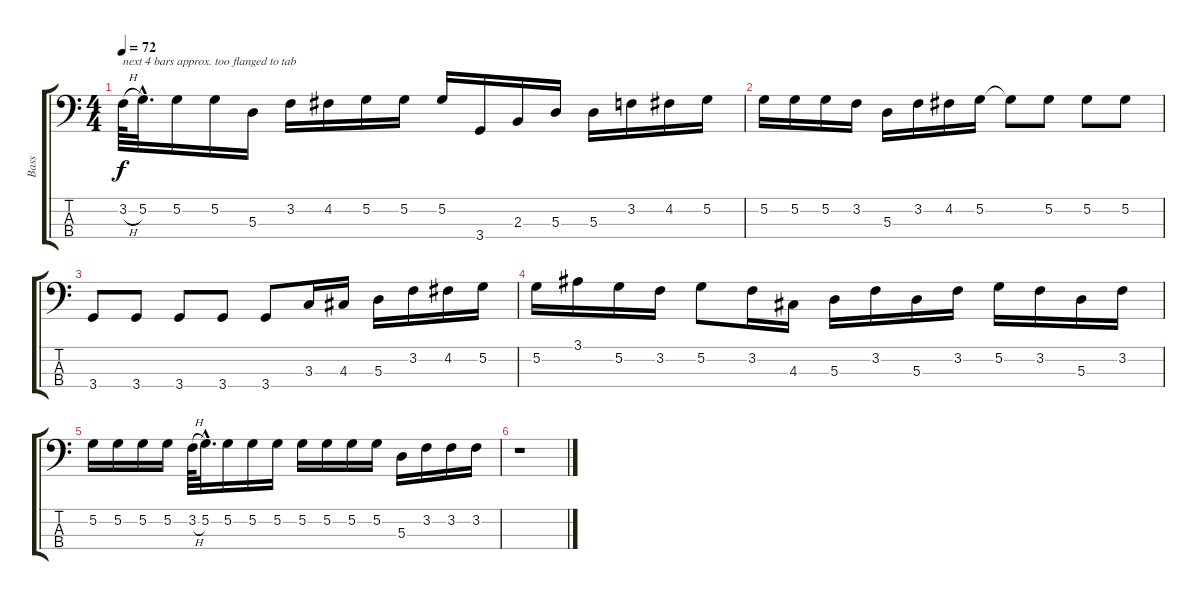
\track ("Bass" "Bass") {instrument electricbassfinger}
\staff {score tabs}
\tuning (G2 D2 A1 E1) {hide}
\ts (4 4)
\tempo 72
\clef f4
\ks c
3.2{h}.64{txt "next 4 bars approx. too flanged to tab" dy f} 5.2{hac}.32{d} 5.2.16 5.2.16 5.3.16 3.2.16 4.2.16 5.2.16 5.2.16 5.2.16 3.4.16 2.3.16 5.3.16 5.3.16 3.2.16 4.2.16 5.2.16 |
5.2.16 5.2.16 5.2.16 3.2.16 5.3.16 3.2.16 4.2.16 5.2.16 5.2{t}.8 5.2.8 5.2.8 5.2.8 |
3.4.8 3.4.8 3.4.8 3.4.8 3.4.8 3.3.16 4.3.16 5.3.16 3.2.16 4.2.16 5.2.16 |
5.2.16 3.1.16 5.2.16 3.2.16 5.2.8 3.2.16 4.3.16 5.3.16 3.2.16 5.3.16 3.2.16 5.2.16 3.2.16 5.3.16 3.2.16 |
5.2.16 5.2.16 5.2.16 5.2.16 3.2{h}.64 5.2{hac}.32{d} 5.2.16 5.2.16 5.2.16 5.2.16 5.2.16 5.2.16 5.2.16 5.3.16 3.2.16 3.2.16 3.2.16 |
r.1
